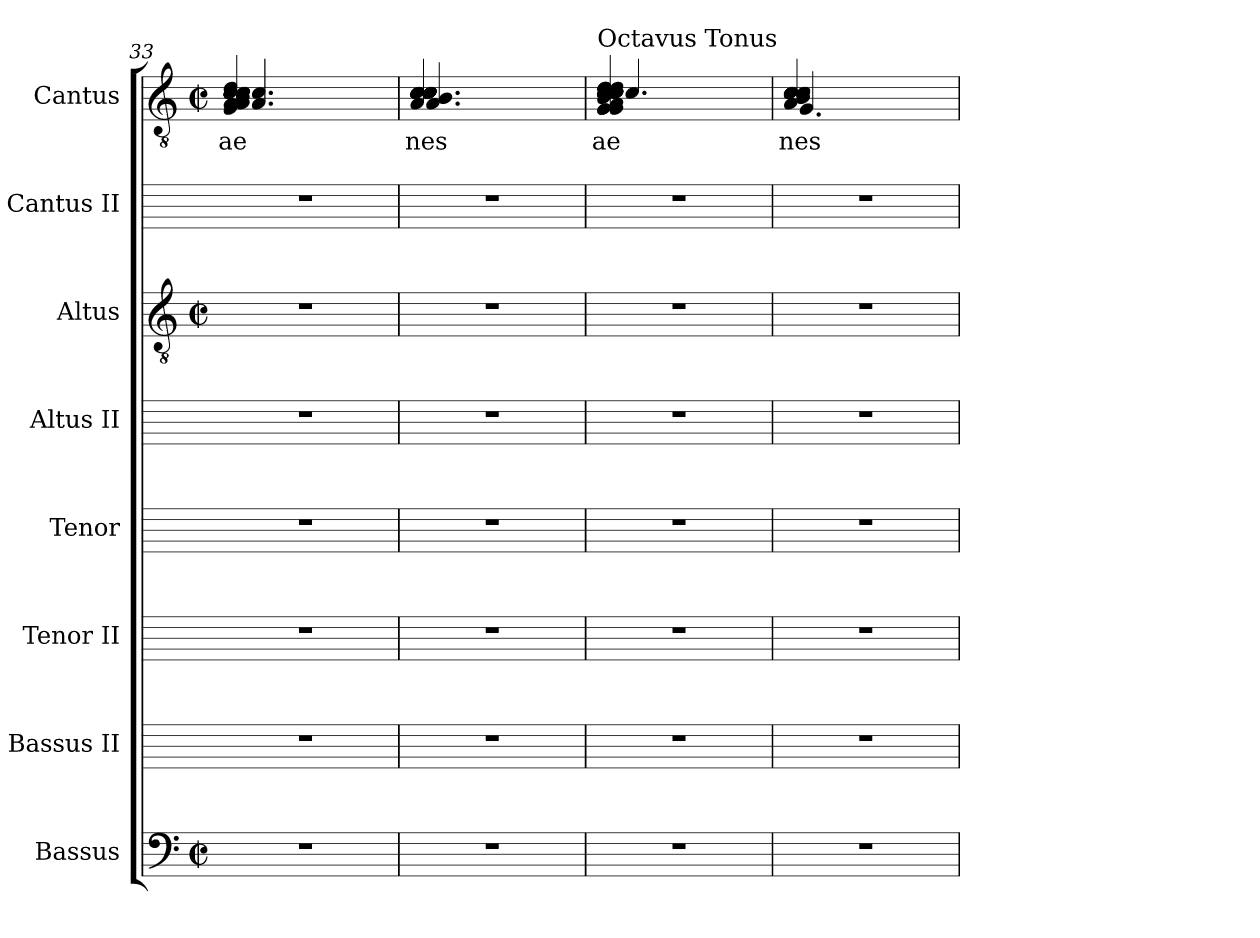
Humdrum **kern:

**kern	**kern	**kern	**kern	**kern	**kern	**kern	**kern	**text
*part8	*part7	*part6	*part5	*part4	*part3	*part2	*part1	*part1
*staff8	*staff7	*staff6	*staff5	*staff4	*staff3	*staff2	*staff1	*staff1
*I"Bassus	*I"Bassus II	*I"Tenor II	*I"Tenor	*I"Altus II	*I"Altus	*I"Cantus II	*I"Cantus	*
*I'Bassus	*I'Bassus II	*	*I'Tenor	*I'Altus II	*I'Altus	*I'Cantus II	*I'Cantus	*
!!LO:LB:g=z
*clefF4	*	*	*	*	*clefGv2	*	*clefGv2	*
*M2/2	*	*	*	*	*M2/2	*	*M2/2	*
*met(c|)	*	*	*	*	*met(c|)	*	*met(c|)	*
=33	=33	=33	=33	=33	=33	=33	=33	=33
!	!	!	!	!	!	!	!LO:TX:a:t=Tertius Tonus	!
!	!	!	!	!	!	!	!	!LO:LY:b:cj
*	*	*	*	*	*	*	*^	*
!	!	!	!	!	!	!	!	!	!LO:LY:b:cj
1r	1r	1r	1r	1r	1r	1r	(>(>(>4G/ 4A/ 4c/ 4c/ 4c/ 4c/ 4c/ 4c/ 4c/ 4c/ 4c/ 4c/ 4c/ 4d/ 4c/ 4B/ 4A/	(>4.A/ 4.c/	-ae
.	.	.	.	.	.	.	2ryy	.	.
.	.	.	.	.	.	.	.	2ryy	.
.	.	.	.	.	.	.	8ryy	.	.
.	.	.	.	.	.	.	8ryy	8ryy	.
!!LO:LB:g=z	!!
=34	=34	=34	=34	=34	=34	=34	=34	=34	=34
!	!	!	!	!	!	!	!	!	!LO:LY:b:cj
!	!	!	!	!	!	!	!	!	!LO:LY:b
1r	1r	1r	1r	1r	1r	1r	4c/ 4c/ 4c/ 4c/ 4c/ 4c/ 4c/ 4c/ 4c/ 4c/ 4c/ 4c/ 4c/ 4c/ 4c/ 4c/ 4c/ 4A/ 4c/	(>4.B/ 4.A/	-nes
.	.	.	.	.	.	.	2ryy	.	.
.	.	.	.	.	.	.	.	2ryy	.
.	.	.	.	.	.	.	8ryy	.	.
.	.	.	.	.	.	.	8ryy	8ryy	.
!!LO:LB:g=z	!!
=35	=35	=35	=35	=35	=35	=35	=35	=35	=35
!	!	!	!	!	!	!	!LO:TX:a:t=Octavus Tonus	!	!
!	!	!	!	!	!	!	!	!	!LO:LY:b:cj
!	!	!	!	!	!	!	!	!	!LO:LY:b:cj
1r	1r	1r	1r	1r	1r	1r	(>(>(>(>(>4G/ 4A/ 4G/ 4G/ 4c/ 4c/ 4c/ 4c/ 4c/ 4c/ 4c/ 4c/ 4c/ 4B/ 4c/ 4d/ 4d/ 4c/ 4d/	4.c/	-ae
.	.	.	.	.	.	.	2ryy	.	.
.	.	.	.	.	.	.	.	2ryy	.
.	.	.	.	.	.	.	8ryy	.	.
.	.	.	.	.	.	.	8ryy	8ryy	.
!!LO:LB:g=z	!!
=36	=36	=36	=36	=36	=36	=36	=36	=36	=36
!	!	!	!	!	!	!	!	!	!LO:LY:b:cj
!	!	!	!	!	!	!	!	!	!LO:LY:b:cj
1r	1r	1r	1r	1r	1r	1r	4c/ 4c/ 4c/ 4c/ 4c/ 4c/ 4c/ 4c/ 4c/ 4c/ 4c/ 4c/ 4c/ 4c/ 4c/ 4c/ 4B/ 4c/ 4A/	4.G/	nes
.	.	.	.	.	.	.	2ryy	.	.
.	.	.	.	.	.	.	.	2ryy	.
.	.	.	.	.	.	.	8ryy	.	.
.	.	.	.	.	.	.	8ryy	8ryy	.
*	*	*	*	*	*	*	*v	*v	*
=	=	=	=	=	=	=	=	=
*-	*-	*-	*-	*-	*-	*-	*-	*-
